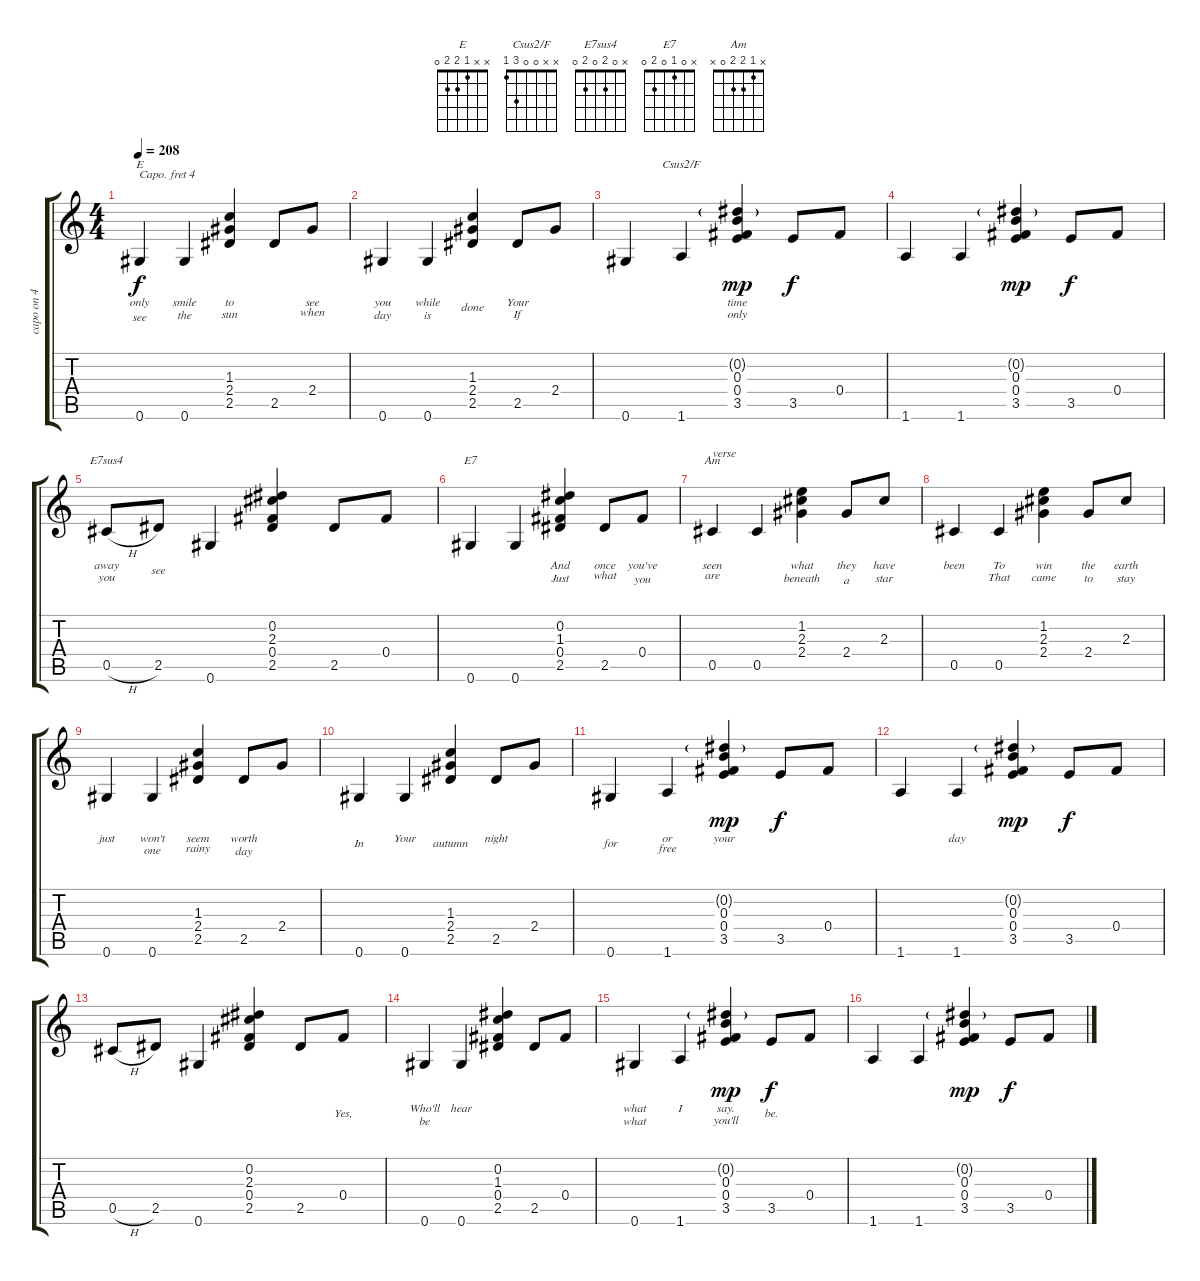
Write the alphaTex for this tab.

\track ("capo on 4" "capo on 4") {instrument acousticguitarsteel}
\staff {score tabs}
\capo 4
\tuning (E4 B3 G3 D3 A2 E2) {hide}
\chord ("E" x x 1 2 2 0)
\chord ("Csus2/F" x x 0 0 3 1)
\chord ("E7sus4" x 0 2 0 2 0)
\chord ("E7" x 0 1 0 2 0)
\chord ("Am" x 1 2 2 0 x)
\ts (4 4)
\tempo 208
\clef g2
\ks c
0.6.4{ch "E" lyrics (0 "only") lyrics (1 "see") lyrics (2 "") lyrics (3 "") lyrics (4 "") dy f} 0.6.4{lyrics (0 "smile") lyrics (1 "the") lyrics (2 "") lyrics (3 "") lyrics (4 "")} (1.3 2.4 2.5).4{lyrics (0 "to") lyrics (1 "sun") lyrics (2 "") lyrics (3 "") lyrics (4 "")} 2.5.8{lyrics (0 "") lyrics (1 "") lyrics (2 "") lyrics (3 "") lyrics (4 "")} 2.4.8{lyrics (0 "see") lyrics (1 "when") lyrics (2 "") lyrics (3 "") lyrics (4 "")} |
0.6.4{lyrics (0 "you") lyrics (1 "day") lyrics (2 "") lyrics (3 "") lyrics (4 "")} 0.6.4{lyrics (0 "while") lyrics (1 "is") lyrics (2 "") lyrics (3 "") lyrics (4 "")} (1.3 2.4 2.5).4{lyrics (0 "") lyrics (1 "done") lyrics (2 "") lyrics (3 "") lyrics (4 "")} 2.5.8{lyrics (0 "Your") lyrics (1 "If") lyrics (2 "") lyrics (3 "") lyrics (4 "")} 2.4.8{lyrics (0 "") lyrics (1 "") lyrics (2 "") lyrics (3 "") lyrics (4 "")} |
0.6.4{lyrics (0 "") lyrics (1 "") lyrics (2 "") lyrics (3 "") lyrics (4 "")} 1.6.4{ch "Csus2/F" lyrics (0 "") lyrics (1 "") lyrics (2 "") lyrics (3 "") lyrics (4 "")} (0.2{g} 0.3 0.4 3.5).4{lyrics (0 "time") lyrics (1 "only") lyrics (2 "") lyrics (3 "") lyrics (4 "") dy mp} 3.5.8{lyrics (0 "") lyrics (1 "") lyrics (2 "") lyrics (3 "") lyrics (4 "") dy f} 0.4.8{lyrics (0 "") lyrics (1 "") lyrics (2 "") lyrics (3 "") lyrics (4 "")} |
1.6.4{lyrics (0 "") lyrics (1 "") lyrics (2 "") lyrics (3 "") lyrics (4 "")} 1.6.4{lyrics (0 "") lyrics (1 "") lyrics (2 "") lyrics (3 "") lyrics (4 "")} (0.2{g} 0.3 0.4 3.5).4{lyrics (0 "") lyrics (1 "") lyrics (2 "") lyrics (3 "") lyrics (4 "") dy mp} 3.5.8{lyrics (0 "") lyrics (1 "") lyrics (2 "") lyrics (3 "") lyrics (4 "") dy f} 0.4.8{lyrics (0 "") lyrics (1 "") lyrics (2 "") lyrics (3 "") lyrics (4 "")} |
0.5{h}.8{ch "E7sus4" lyrics (0 "away") lyrics (1 "you") lyrics (2 "") lyrics (3 "") lyrics (4 "")} 2.5.8{lyrics (0 "") lyrics (1 "see") lyrics (2 "") lyrics (3 "") lyrics (4 "")} 0.6.4{lyrics (0 "") lyrics (1 "") lyrics (2 "") lyrics (3 "") lyrics (4 "")} (0.2 2.3 0.4 2.5).4{lyrics (0 "") lyrics (1 "") lyrics (2 "") lyrics (3 "") lyrics (4 "")} 2.5.8{lyrics (0 "") lyrics (1 "") lyrics (2 "") lyrics (3 "") lyrics (4 "")} 0.4.8{lyrics (0 "") lyrics (1 "") lyrics (2 "") lyrics (3 "") lyrics (4 "")} |
0.6.4{ch "E7" lyrics (0 "") lyrics (1 "") lyrics (2 "") lyrics (3 "") lyrics (4 "")} 0.6.4{lyrics (0 "") lyrics (1 "") lyrics (2 "") lyrics (3 "") lyrics (4 "")} (0.2 1.3 0.4 2.5).4{lyrics (0 "And") lyrics (1 "Just") lyrics (2 "") lyrics (3 "") lyrics (4 "")} 2.5.8{lyrics (0 "once") lyrics (1 "what") lyrics (2 "") lyrics (3 "") lyrics (4 "")} 0.4.8{lyrics (0 "you've") lyrics (1 "you") lyrics (2 "") lyrics (3 "") lyrics (4 "")} |
0.5.4{ch "Am" txt "verse" lyrics (0 "seen") lyrics (1 "are") lyrics (2 "") lyrics (3 "") lyrics (4 "")} 0.5.4{lyrics (0 "") lyrics (1 "") lyrics (2 "") lyrics (3 "") lyrics (4 "")} (1.2 2.3 2.4).4{lyrics (0 "what") lyrics (1 "beneath") lyrics (2 "") lyrics (3 "") lyrics (4 "")} 2.4.8{lyrics (0 "they") lyrics (1 "a") lyrics (2 "") lyrics (3 "") lyrics (4 "")} 2.3.8{lyrics (0 "have") lyrics (1 "star") lyrics (2 "") lyrics (3 "") lyrics (4 "")} |
0.5.4{lyrics (0 "been") lyrics (1 "") lyrics (2 "") lyrics (3 "") lyrics (4 "")} 0.5.4{lyrics (0 "To") lyrics (1 "That") lyrics (2 "") lyrics (3 "") lyrics (4 "")} (1.2 2.3 2.4).4{lyrics (0 "win") lyrics (1 "came") lyrics (2 "") lyrics (3 "") lyrics (4 "")} 2.4.8{lyrics (0 "the") lyrics (1 "to") lyrics (2 "") lyrics (3 "") lyrics (4 "")} 2.3.8{lyrics (0 "earth") lyrics (1 "stay") lyrics (2 "") lyrics (3 "") lyrics (4 "")} |
0.6.4{lyrics (0 "just") lyrics (1 "") lyrics (2 "") lyrics (3 "") lyrics (4 "")} 0.6.4{lyrics (0 "won't") lyrics (1 "one") lyrics (2 "") lyrics (3 "") lyrics (4 "")} (1.3 2.4 2.5).4{lyrics (0 "seem") lyrics (1 "rainy") lyrics (2 "") lyrics (3 "") lyrics (4 "")} 2.5.8{lyrics (0 "worth") lyrics (1 "day") lyrics (2 "") lyrics (3 "") lyrics (4 "")} 2.4.8{lyrics (0 "") lyrics (1 "") lyrics (2 "") lyrics (3 "") lyrics (4 "")} |
0.6.4{lyrics (0 "") lyrics (1 "In") lyrics (2 "") lyrics (3 "") lyrics (4 "")} 0.6.4{lyrics (0 "Your") lyrics (1 "") lyrics (2 "") lyrics (3 "") lyrics (4 "")} (1.3 2.4 2.5).4{lyrics (0 "") lyrics (1 "autumn") lyrics (2 "") lyrics (3 "") lyrics (4 "")} 2.5.8{lyrics (0 "night") lyrics (1 "") lyrics (2 "") lyrics (3 "") lyrics (4 "")} 2.4.8{lyrics (0 "") lyrics (1 "") lyrics (2 "") lyrics (3 "") lyrics (4 "")} |
0.6.4{lyrics (0 "") lyrics (1 "for") lyrics (2 "") lyrics (3 "") lyrics (4 "")} 1.6.4{lyrics (0 "or") lyrics (1 "free") lyrics (2 "") lyrics (3 "") lyrics (4 "")} (0.2{g} 0.3 0.4 3.5).4{lyrics (0 "your") lyrics (1 "") lyrics (2 "") lyrics (3 "") lyrics (4 "") dy mp} 3.5.8{lyrics (0 "") lyrics (1 "") lyrics (2 "") lyrics (3 "") lyrics (4 "") dy f} 0.4.8{lyrics (0 "") lyrics (1 "") lyrics (2 "") lyrics (3 "") lyrics (4 "")} |
1.6.4{lyrics (0 "") lyrics (1 "") lyrics (2 "") lyrics (3 "") lyrics (4 "")} 1.6.4{lyrics (0 "day") lyrics (1 "") lyrics (2 "") lyrics (3 "") lyrics (4 "")} (0.2{g} 0.3 0.4 3.5).4{lyrics (0 "") lyrics (1 "") lyrics (2 "") lyrics (3 "") lyrics (4 "") dy mp} 3.5.8{lyrics (0 "") lyrics (1 "") lyrics (2 "") lyrics (3 "") lyrics (4 "") dy f} 0.4.8{lyrics (0 "") lyrics (1 "") lyrics (2 "") lyrics (3 "") lyrics (4 "")} |
0.5{h}.8{lyrics (0 "") lyrics (1 "") lyrics (2 "") lyrics (3 "") lyrics (4 "")} 2.5.8{lyrics (0 "") lyrics (1 "") lyrics (2 "") lyrics (3 "") lyrics (4 "")} 0.6.4{lyrics (0 "") lyrics (1 "") lyrics (2 "") lyrics (3 "") lyrics (4 "")} (0.2 2.3 0.4 2.5).4{lyrics (0 "") lyrics (1 "") lyrics (2 "") lyrics (3 "") lyrics (4 "")} 2.5.8{lyrics (0 "") lyrics (1 "") lyrics (2 "") lyrics (3 "") lyrics (4 "")} 0.4.8{lyrics (0 "") lyrics (1 "Yes,") lyrics (2 "") lyrics (3 "") lyrics (4 "")} |
0.6.4{lyrics (0 "Who'll") lyrics (1 "be") lyrics (2 "") lyrics (3 "") lyrics (4 "")} 0.6.4{lyrics (0 "hear") lyrics (1 "") lyrics (2 "") lyrics (3 "") lyrics (4 "")} (0.2 1.3 0.4 2.5).4{lyrics (0 "") lyrics (1 "") lyrics (2 "") lyrics (3 "") lyrics (4 "")} 2.5.8{lyrics (0 "") lyrics (1 "") lyrics (2 "") lyrics (3 "") lyrics (4 "")} 0.4.8{lyrics (0 "") lyrics (1 "") lyrics (2 "") lyrics (3 "") lyrics (4 "")} |
0.6.4{lyrics (0 "what") lyrics (1 "what") lyrics (2 "") lyrics (3 "") lyrics (4 "")} 1.6.4{lyrics (0 "I") lyrics (1 "") lyrics (2 "") lyrics (3 "") lyrics (4 "")} (0.2{g} 0.3 0.4 3.5).4{lyrics (0 "say.") lyrics (1 "you'll") lyrics (2 "") lyrics (3 "") lyrics (4 "") dy mp} 3.5.8{lyrics (0 "") lyrics (1 "be.") lyrics (2 "") lyrics (3 "") lyrics (4 "") dy f} 0.4.8{lyrics (0 "") lyrics (1 "") lyrics (2 "") lyrics (3 "") lyrics (4 "")} |
1.6.4{lyrics (0 "") lyrics (1 "") lyrics (2 "") lyrics (3 "") lyrics (4 "")} 1.6.4{lyrics (0 "") lyrics (1 "") lyrics (2 "") lyrics (3 "") lyrics (4 "")} (0.2{g} 0.3 0.4 3.5).4{lyrics (0 "") lyrics (1 "") lyrics (2 "") lyrics (3 "") lyrics (4 "") dy mp} 3.5.8{lyrics (0 "") lyrics (1 "") lyrics (2 "") lyrics (3 "") lyrics (4 "") dy f} 0.4.8{lyrics (0 "") lyrics (1 "") lyrics (2 "") lyrics (3 "") lyrics (4 "")}
